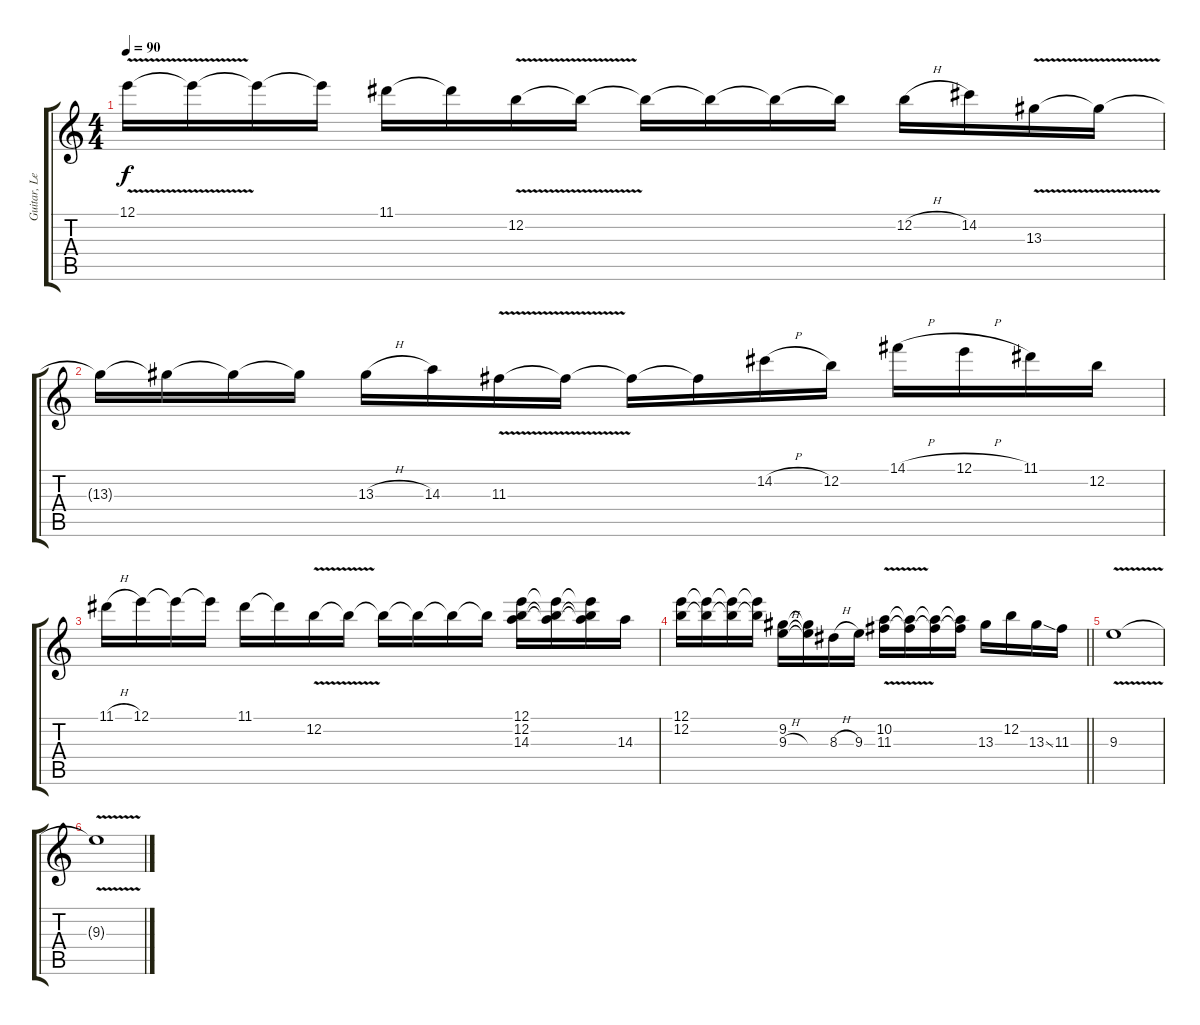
\track ("Guitar, Lead" "Guitar, Le") {instrument overdrivenguitar}
\staff {score tabs}
\tuning (E4 B3 G3 D3 A2 E2) {hide}
\ts (4 4)
\tempo 90
\clef g2
\ks c
12.1{v}.16{dy f} 12.1{t}.16 12.1{t}.16 12.1{t}.16 11.1.16 11.1{t}.16 12.2{v}.16 12.2{t}.16 12.2{t}.16 12.2{t}.16 12.2{t}.16 12.2{t}.16 12.2{h}.16 14.2.16 13.3{v}.16 13.3{t}.16 |
13.3{t}.16 13.3{t}.16 13.3{t}.16 13.3{t}.16 13.3{h}.16 14.3.16 11.3{v}.16 11.3{t}.16 11.3{t}.16 11.3{t}.16 14.2{h}.16 12.2.16 14.1{h}.16 12.1{h}.16 11.1.16 12.2.16 |
11.1{h}.16 12.1.16 12.1{t}.16 12.1{t}.16 11.1.16 11.1{t}.16 12.2{v}.16 12.2{t}.16 12.2{t}.16 12.2{t}.16 12.2{t}.16 12.2{t}.16 (12.1 12.2 14.3).16 (12.1{t} 12.2{t} 14.3{t}).16 (12.1{t} 12.2{t} 14.3{t}).16 14.3.16 |
\barLineRight lightlight
(12.1 12.2).16 (12.1{t} 12.2{t}).16 (12.1{t} 12.2{t}).16 (12.1{t} 12.2{t}).16 (9.2 9.3{h}).16 (9.2{t} 9.3{t}).16 8.3{h}.16 9.3.16 (10.2{v} 11.3{v}).16 (10.2{t} 11.3{t}).16 (10.2{t} 11.3{t}).16 (10.2{t} 11.3{t}).16 13.3.16 12.2.16 13.3{ss}.16 11.3.16 |
9.3{v}.1 |
9.3{t}.1
